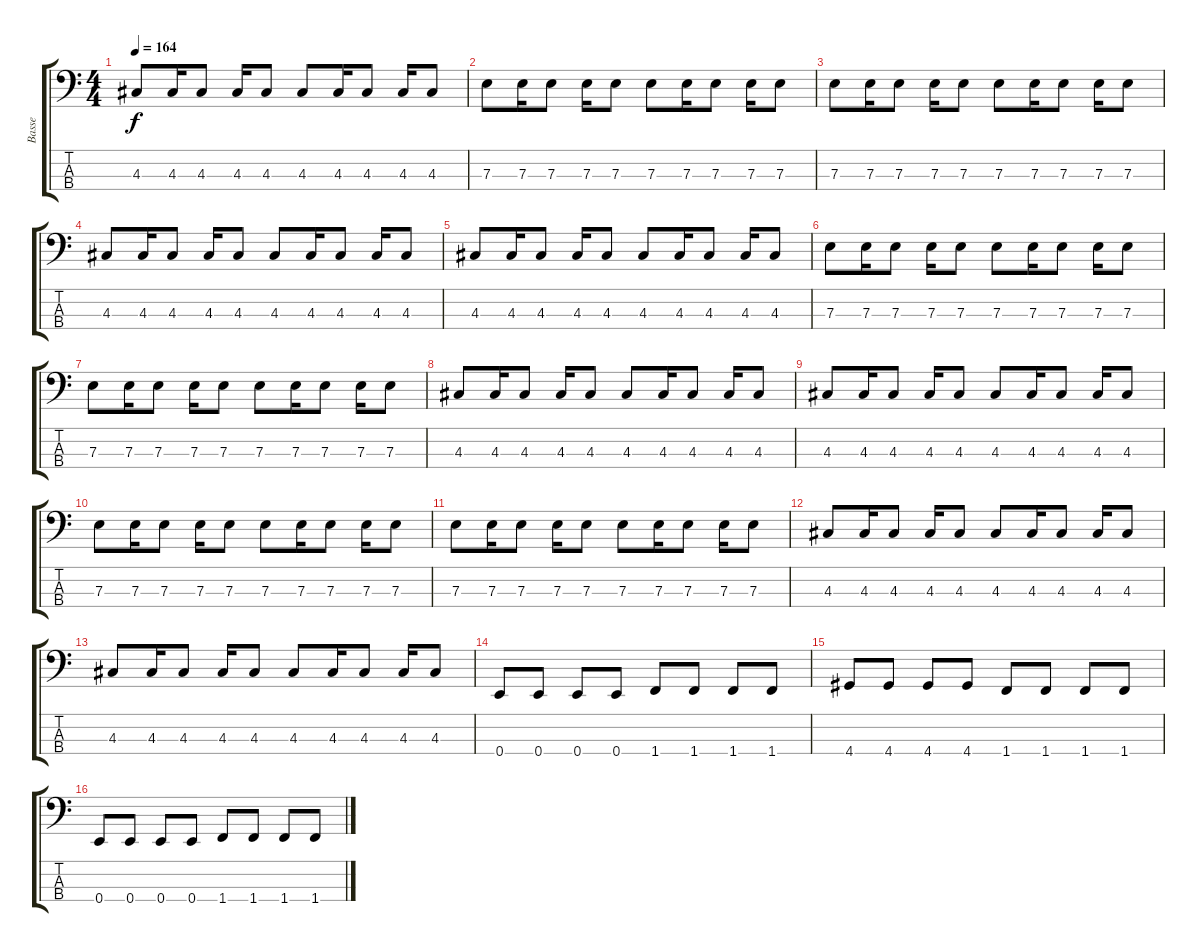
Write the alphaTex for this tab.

\track ("Basse" "Basse") {instrument electricbassfinger}
\staff {score tabs}
\tuning (G2 D2 A1 E1) {hide}
\ts (4 4)
\tempo 164
\clef f4
\ks c
4.3.8{dy f} 4.3.16 4.3.8 4.3.16 4.3.8 4.3.8 4.3.16 4.3.8 4.3.16 4.3.8 |
7.3.8 7.3.16 7.3.8 7.3.16 7.3.8 7.3.8 7.3.16 7.3.8 7.3.16 7.3.8 |
7.3.8 7.3.16 7.3.8 7.3.16 7.3.8 7.3.8 7.3.16 7.3.8 7.3.16 7.3.8 |
4.3.8 4.3.16 4.3.8 4.3.16 4.3.8 4.3.8 4.3.16 4.3.8 4.3.16 4.3.8 |
4.3.8 4.3.16 4.3.8 4.3.16 4.3.8 4.3.8 4.3.16 4.3.8 4.3.16 4.3.8 |
7.3.8 7.3.16 7.3.8 7.3.16 7.3.8 7.3.8 7.3.16 7.3.8 7.3.16 7.3.8 |
7.3.8 7.3.16 7.3.8 7.3.16 7.3.8 7.3.8 7.3.16 7.3.8 7.3.16 7.3.8 |
4.3.8 4.3.16 4.3.8 4.3.16 4.3.8 4.3.8 4.3.16 4.3.8 4.3.16 4.3.8 |
4.3.8 4.3.16 4.3.8 4.3.16 4.3.8 4.3.8 4.3.16 4.3.8 4.3.16 4.3.8 |
7.3.8 7.3.16 7.3.8 7.3.16 7.3.8 7.3.8 7.3.16 7.3.8 7.3.16 7.3.8 |
7.3.8 7.3.16 7.3.8 7.3.16 7.3.8 7.3.8 7.3.16 7.3.8 7.3.16 7.3.8 |
4.3.8 4.3.16 4.3.8 4.3.16 4.3.8 4.3.8 4.3.16 4.3.8 4.3.16 4.3.8 |
4.3.8 4.3.16 4.3.8 4.3.16 4.3.8 4.3.8 4.3.16 4.3.8 4.3.16 4.3.8 |
0.4.8 0.4.8 0.4.8 0.4.8 1.4.8 1.4.8 1.4.8 1.4.8 |
4.4.8 4.4.8 4.4.8 4.4.8 1.4.8 1.4.8 1.4.8 1.4.8 |
0.4.8 0.4.8 0.4.8 0.4.8 1.4.8 1.4.8 1.4.8 1.4.8
